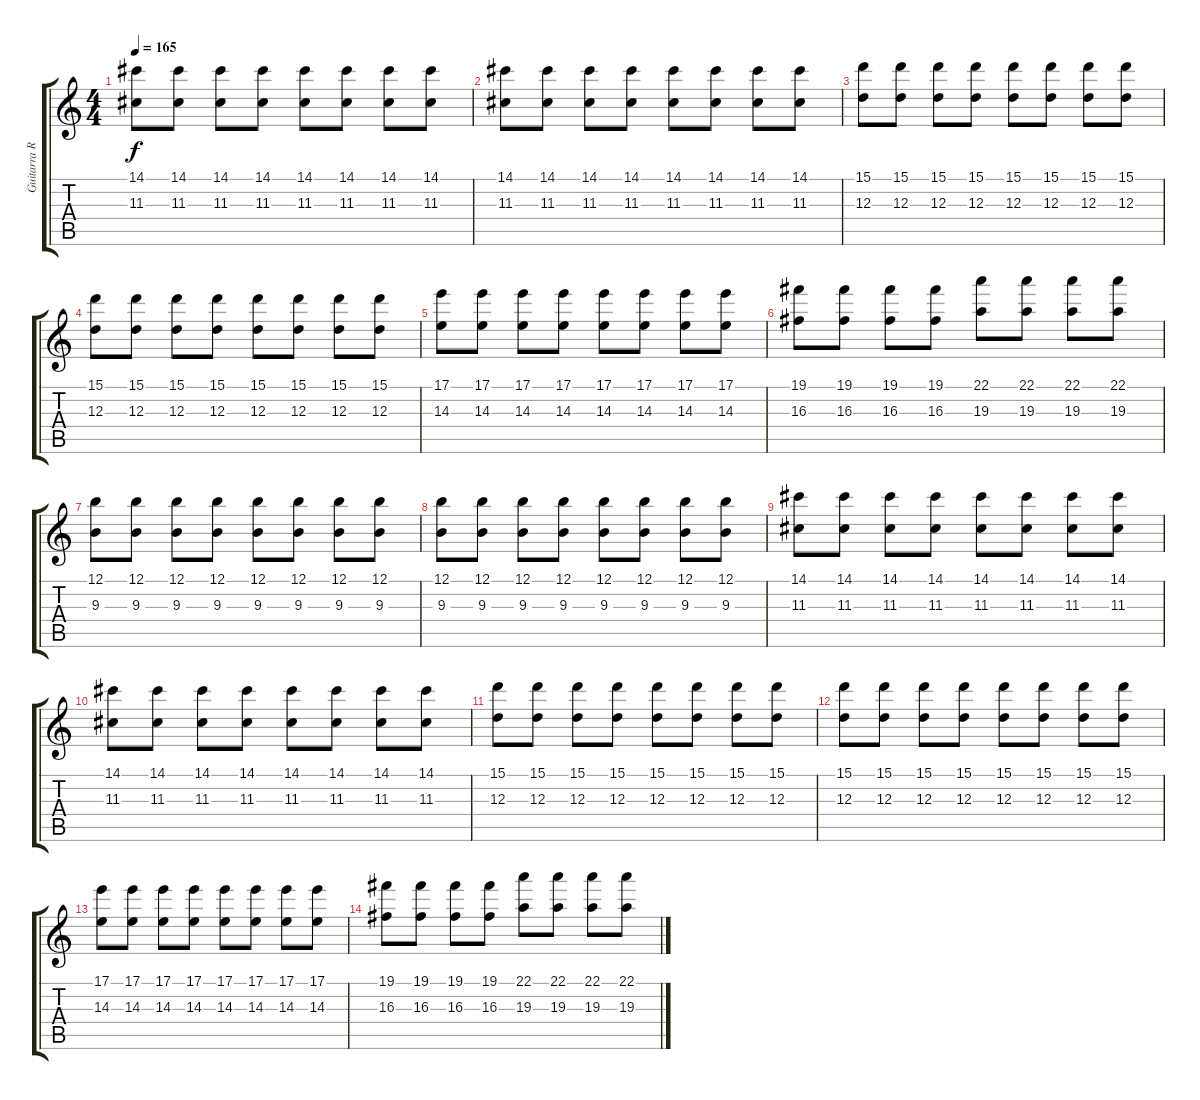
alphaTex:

\track ("Guitarra Relleno" "Guitarra R") {instrument distortionguitar}
\staff {score tabs}
\tuning (B3 Gb3 D3 A2 E2 B1) {hide}
\ts (4 4)
\tempo 165
\clef g2
\ks c
(14.1 11.3).8{dy f} (14.1 11.3).8 (14.1 11.3).8 (14.1 11.3).8 (14.1 11.3).8 (14.1 11.3).8 (14.1 11.3).8 (14.1 11.3).8 |
(14.1 11.3).8 (14.1 11.3).8 (14.1 11.3).8 (14.1 11.3).8 (14.1 11.3).8 (14.1 11.3).8 (14.1 11.3).8 (14.1 11.3).8 |
(15.1 12.3).8 (15.1 12.3).8 (15.1 12.3).8 (15.1 12.3).8 (15.1 12.3).8 (15.1 12.3).8 (15.1 12.3).8 (15.1 12.3).8 |
(15.1 12.3).8 (15.1 12.3).8 (15.1 12.3).8 (15.1 12.3).8 (15.1 12.3).8 (15.1 12.3).8 (15.1 12.3).8 (15.1 12.3).8 |
(17.1 14.3).8 (17.1 14.3).8 (17.1 14.3).8 (17.1 14.3).8 (17.1 14.3).8 (17.1 14.3).8 (17.1 14.3).8 (17.1 14.3).8 |
(19.1 16.3).8 (19.1 16.3).8 (19.1 16.3).8 (19.1 16.3).8 (22.1 19.3).8 (22.1 19.3).8 (22.1 19.3).8 (22.1 19.3).8 |
(12.1 9.3).8 (12.1 9.3).8 (12.1 9.3).8 (12.1 9.3).8 (12.1 9.3).8 (12.1 9.3).8 (12.1 9.3).8 (12.1 9.3).8 |
(12.1 9.3).8 (12.1 9.3).8 (12.1 9.3).8 (12.1 9.3).8 (12.1 9.3).8 (12.1 9.3).8 (12.1 9.3).8 (12.1 9.3).8 |
(14.1 11.3).8 (14.1 11.3).8 (14.1 11.3).8 (14.1 11.3).8 (14.1 11.3).8 (14.1 11.3).8 (14.1 11.3).8 (14.1 11.3).8 |
(14.1 11.3).8 (14.1 11.3).8 (14.1 11.3).8 (14.1 11.3).8 (14.1 11.3).8 (14.1 11.3).8 (14.1 11.3).8 (14.1 11.3).8 |
(15.1 12.3).8 (15.1 12.3).8 (15.1 12.3).8 (15.1 12.3).8 (15.1 12.3).8 (15.1 12.3).8 (15.1 12.3).8 (15.1 12.3).8 |
(15.1 12.3).8 (15.1 12.3).8 (15.1 12.3).8 (15.1 12.3).8 (15.1 12.3).8 (15.1 12.3).8 (15.1 12.3).8 (15.1 12.3).8 |
(17.1 14.3).8 (17.1 14.3).8 (17.1 14.3).8 (17.1 14.3).8 (17.1 14.3).8 (17.1 14.3).8 (17.1 14.3).8 (17.1 14.3).8 |
(19.1 16.3).8 (19.1 16.3).8 (19.1 16.3).8 (19.1 16.3).8 (22.1 19.3).8 (22.1 19.3).8 (22.1 19.3).8 (22.1 19.3).8
